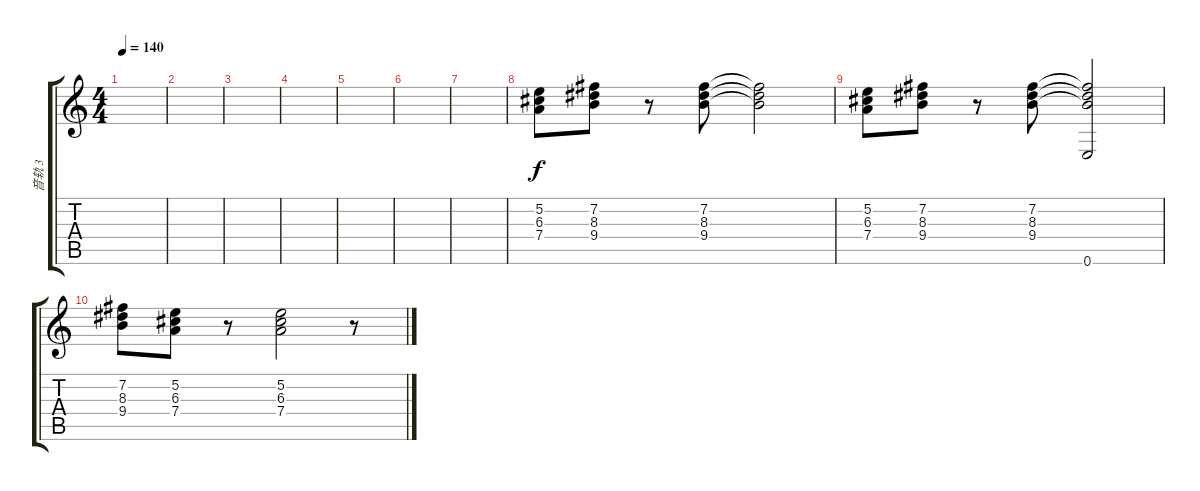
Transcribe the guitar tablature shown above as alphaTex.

\track ("音轨 3" "音轨 3") {instrument overdrivenguitar}
\staff {score tabs}
\tuning (E4 B3 G3 D3 A2 E2) {hide}
\ts (4 4)
\tempo 140
\clef g2
\ks c
|
|
|
|
|
|
|
(5.2 6.3 7.4).8 (7.2 8.3 9.4).8 r.8 (7.2 8.3 9.4).8 (7.2{t} 8.3{t} 9.4{t}).2 |
(5.2 6.3 7.4).8 (7.2 8.3 9.4).8 r.8 (7.2 8.3 9.4).8 (7.2{t} 8.3{t} 9.4{t} 0.6).2 |
(7.2 8.3 9.4).8 (5.2 6.3 7.4).8 r.8 (5.2 6.3 7.4).2 r.8
